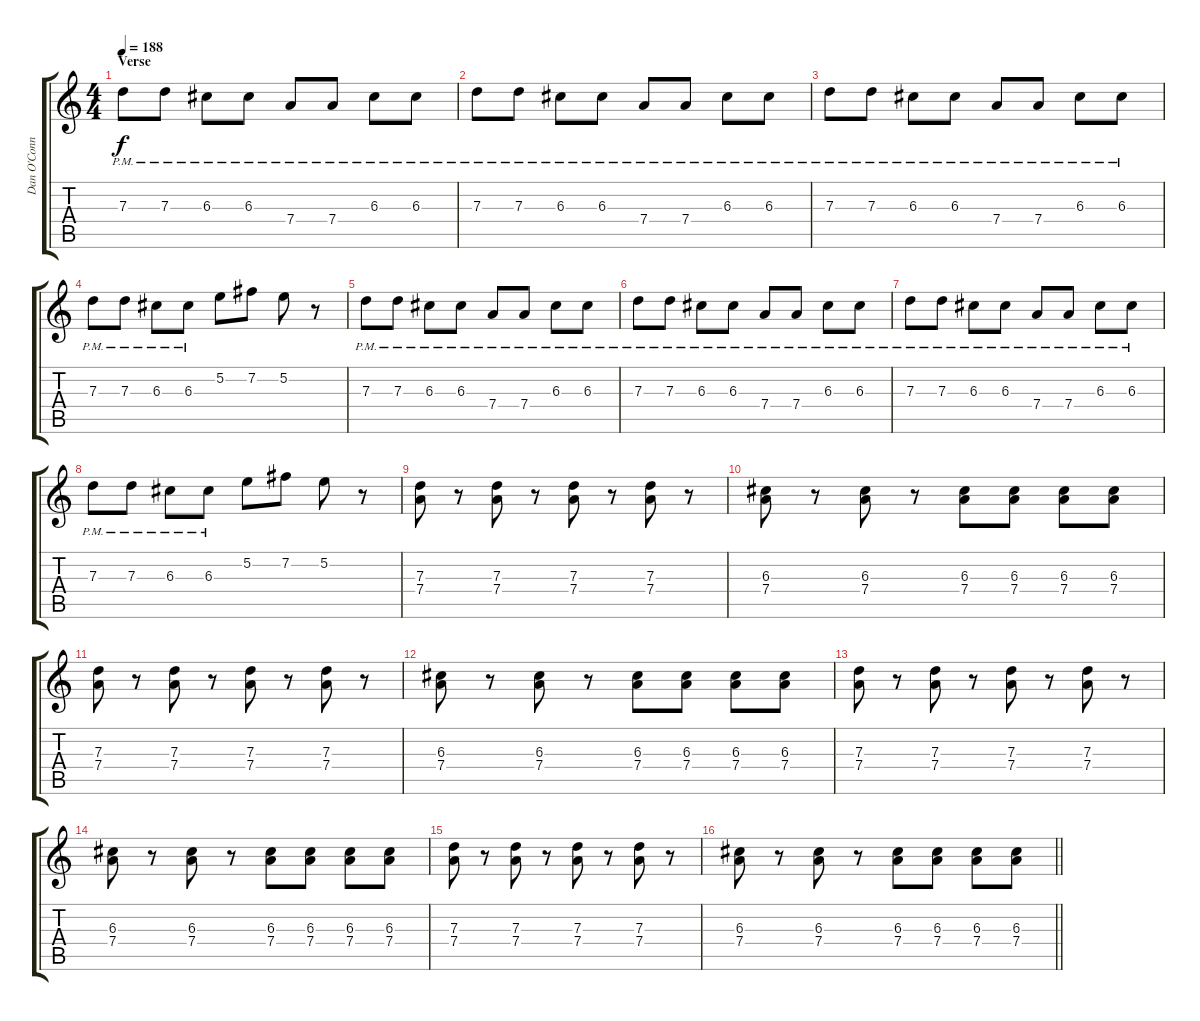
\track ("Dan O'Connor" "Dan O'Conn") {instrument distortionguitar}
\staff {score tabs}
\tuning (E4 B3 G3 D3 A2 D2) {hide}
\ts (4 4)
\section ("" "Verse")
\tempo 188
\clef g2
\ks c
7.3{pm}.8{dy f} 7.3{pm}.8 6.3{pm}.8 6.3{pm}.8 7.4{pm}.8 7.4{pm}.8 6.3{pm}.8 6.3{pm}.8 |
7.3{pm}.8 7.3{pm}.8 6.3{pm}.8 6.3{pm}.8 7.4{pm}.8 7.4{pm}.8 6.3{pm}.8 6.3{pm}.8 |
7.3{pm}.8 7.3{pm}.8 6.3{pm}.8 6.3{pm}.8 7.4{pm}.8 7.4{pm}.8 6.3{pm}.8 6.3{pm}.8 |
7.3{pm}.8 7.3{pm}.8 6.3{pm}.8 6.3{pm}.8 5.2.8 7.2.8 5.2.8 r.8 |
7.3{pm}.8 7.3{pm}.8 6.3{pm}.8 6.3{pm}.8 7.4{pm}.8 7.4{pm}.8 6.3{pm}.8 6.3{pm}.8 |
7.3{pm}.8 7.3{pm}.8 6.3{pm}.8 6.3{pm}.8 7.4{pm}.8 7.4{pm}.8 6.3{pm}.8 6.3{pm}.8 |
7.3{pm}.8 7.3{pm}.8 6.3{pm}.8 6.3{pm}.8 7.4{pm}.8 7.4{pm}.8 6.3{pm}.8 6.3{pm}.8 |
7.3{pm}.8 7.3{pm}.8 6.3{pm}.8 6.3{pm}.8 5.2.8 7.2.8 5.2.8 r.8 |
(7.3 7.4).8 r.8 (7.3 7.4).8 r.8 (7.3 7.4).8 r.8 (7.3 7.4).8 r.8 |
(6.3 7.4).8 r.8 (6.3 7.4).8 r.8 (6.3 7.4).8 (6.3 7.4).8 (6.3 7.4).8 (6.3 7.4).8 |
(7.3 7.4).8 r.8 (7.3 7.4).8 r.8 (7.3 7.4).8 r.8 (7.3 7.4).8 r.8 |
(6.3 7.4).8 r.8 (6.3 7.4).8 r.8 (6.3 7.4).8 (6.3 7.4).8 (6.3 7.4).8 (6.3 7.4).8 |
(7.3 7.4).8 r.8 (7.3 7.4).8 r.8 (7.3 7.4).8 r.8 (7.3 7.4).8 r.8 |
(6.3 7.4).8 r.8 (6.3 7.4).8 r.8 (6.3 7.4).8 (6.3 7.4).8 (6.3 7.4).8 (6.3 7.4).8 |
(7.3 7.4).8 r.8 (7.3 7.4).8 r.8 (7.3 7.4).8 r.8 (7.3 7.4).8 r.8 |
\barLineRight lightlight
(6.3 7.4).8 r.8 (6.3 7.4).8 r.8 (6.3 7.4).8 (6.3 7.4).8 (6.3 7.4).8 (6.3 7.4).8
